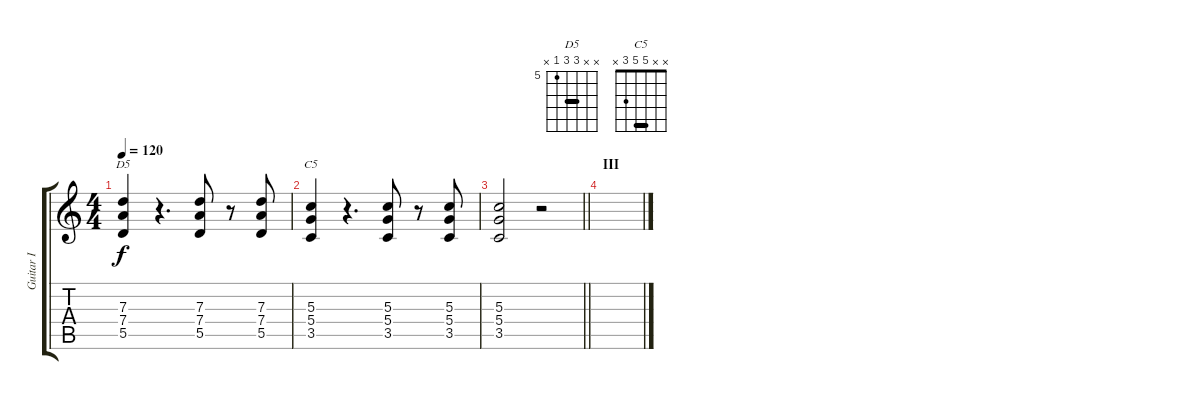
\track ("Guitar I" "Guitar I") {instrument distortionguitar}
\staff {score tabs}
\tuning (E4 B3 G3 D3 A2 E2) {hide}
\chord ("D5" x x 7 7 5 x) {firstfret 5 barre 7}
\chord ("C5" x x 5 5 3 x) {barre 5}
\ts (4 4)
\tempo 120
\clef g2
\ks c
(7.3 7.4 5.5).4{ch "D5" dy f} r.4{d} (7.3 7.4 5.5).8 r.8 (7.3 7.4 5.5).8 |
(5.3 5.4 3.5).4{ch "C5"} r.4{d} (5.3 5.4 3.5).8 r.8 (5.3 5.4 3.5).8 |
\barLineRight lightlight
(5.3 5.4 3.5).2 r.2 |
\section ("" "III")
